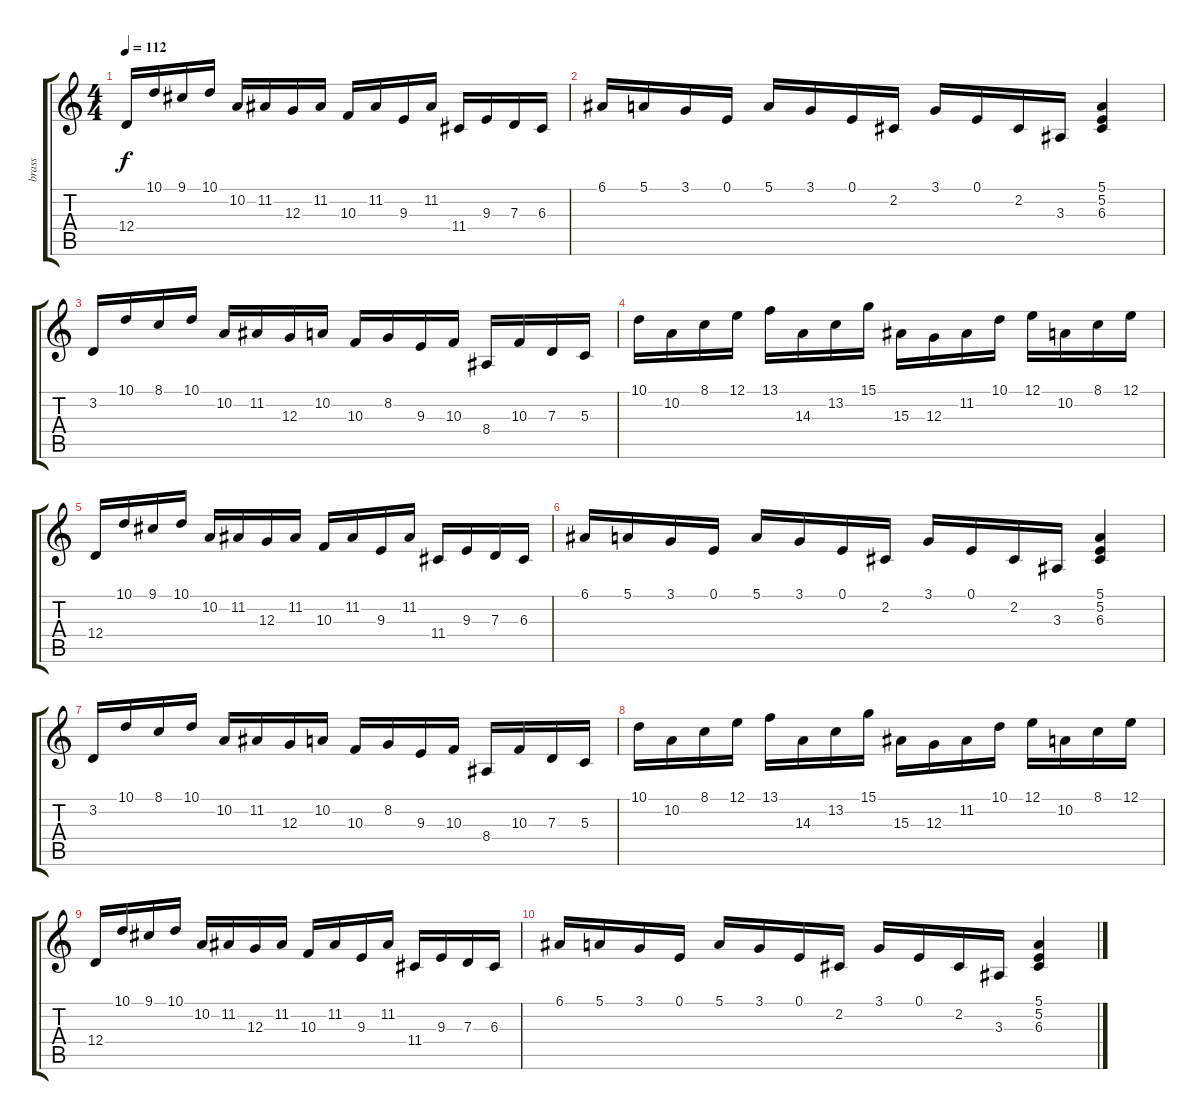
\track ("brass" "brass") {instrument synthbrass1}
\staff {score tabs}
\tuning (E4 B3 G3 D3 A2 E2) {hide}
\ts (4 4)
\tempo 112
\clef g2
\ks c
12.4.16{dy f} 10.1.16 9.1.16 10.1.16 10.2.16 11.2.16 12.3.16 11.2.16 10.3.16 11.2.16 9.3.16 11.2.16 11.4.16 9.3.16 7.3.16 6.3.16 |
6.1.16 5.1.16 3.1.16 0.1.16 5.1.16 3.1.16 0.1.16 2.2.16 3.1.16 0.1.16 2.2.16 3.3.16 (5.1 5.2 6.3).4 |
3.2.16{volume 1} 10.1.16{volume 16} 8.1.16{volume 16} 10.1.16 10.2.16{volume 16} 11.2.16{volume 0} 12.3.16{volume 15} 10.2.16{volume 15} 10.3.16{volume 15} 8.2.16{volume 15} 9.3.16{volume 15} 10.3.16{volume 15} 8.4.16{volume 15} 10.3.16{volume 14} 7.3.16{volume 14} 5.3.16{volume 14} |
10.1.16{volume 14} 10.2.16{volume 14} 8.1.16{volume 14} 12.1.16{volume 14} 13.1.16{volume 14} 14.3.16 13.2.16{volume 13} 15.1.16 15.3.16{volume 13} 12.3.16{volume 13} 11.2.16{volume 13} 10.1.16{volume 13} 12.1.16{volume 13} 10.2.16{volume 13} 8.1.16{volume 12} 12.1.16{volume 12} |
12.4.16{volume 12} 10.1.16{volume 12} 9.1.16{volume 12} 10.1.16{volume 12} 10.2.16{volume 12} 11.2.16{volume 12} 12.3.16{volume 12} 11.2.16 10.3.16{volume 11} 11.2.16 9.3.16{volume 11} 11.2.16{volume 11} 11.4.16{volume 11} 9.3.16{volume 11} 7.3.16{volume 11} 6.3.16{volume 10} |
6.1.16{volume 10} 5.1.16{volume 10} 3.1.16{volume 10} 0.1.16{volume 10} 5.1.16{volume 10} 3.1.16{volume 10} 0.1.16{volume 10} 2.2.16{volume 10} 3.1.16{volume 9} 0.1.16 2.2.16{volume 9} 3.3.16 (5.1 5.2 6.3).4{volume 9} |
3.2.16{volume 8} 10.1.16{volume 8} 8.1.16{volume 8} 10.1.16{volume 8} 10.2.16{volume 8} 11.2.16{volume 8} 12.3.16{volume 8} 10.2.16{volume 8} 10.3.16{volume 8} 8.2.16{volume 7} 9.3.16{volume 7} 10.3.16 8.4.16{volume 7} 10.3.16 7.3.16{volume 7} 5.3.16{volume 7} |
10.1.16{volume 7} 10.2.16{volume 6} 8.1.16{volume 6} 12.1.16{volume 6} 13.1.16{volume 6} 14.3.16{volume 6} 13.2.16{volume 6} 15.1.16{volume 6} 15.3.16{volume 6} 12.3.16{volume 6} 11.2.16{volume 5} 10.1.16{volume 5} 12.1.16{volume 5} 10.2.16 8.1.16{volume 5} 12.1.16 |
12.4.16{volume 5} 10.1.16{volume 5} 9.1.16{volume 4} 10.1.16{volume 4} 10.2.16{volume 4} 11.2.16{volume 4} 12.3.16{volume 4} 11.2.16{volume 4} 10.3.16{volume 4} 11.2.16{volume 4} 9.3.16{volume 4} 11.2.16{volume 3} 11.4.16{volume 3} 9.3.16{volume 3} 7.3.16{volume 3} 6.3.16 |
6.1.16{volume 3} 5.1.16 3.1.16{volume 3} 0.1.16{volume 2} 5.1.16{volume 2} 3.1.16{volume 2} 0.1.16{volume 2} 2.2.16{volume 2} 3.1.16{volume 2} 0.1.16{volume 2} 2.2.16{volume 2} 3.3.16{volume 2} (5.1 5.2 6.3).4{volume 1}
